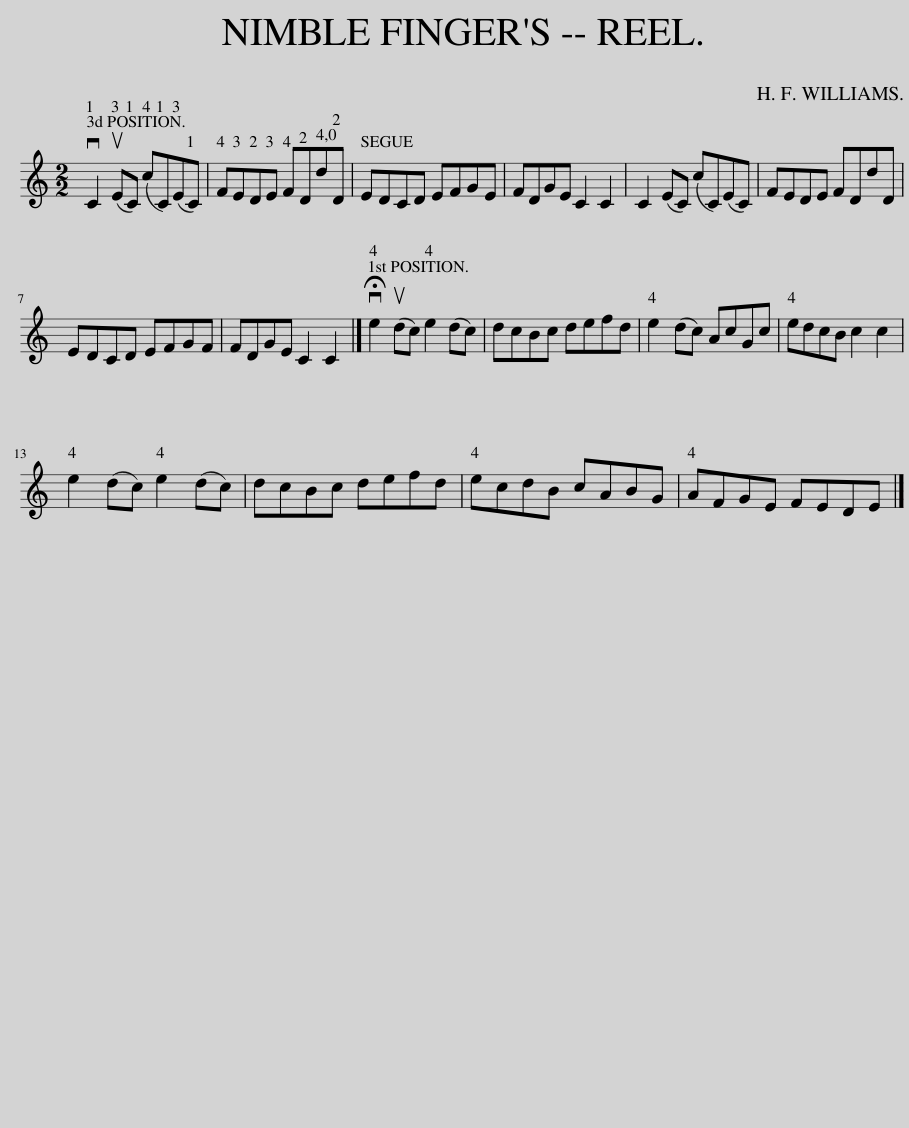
X:1
L:1/8
M:2/2
I:linebreak $
K:C
V:1 treble
V:1
 vC2 (uEC) (cC)(EC) | FEDE FDdD | EDCD EFGE | FDGE C2 C2 | C2 (EC) (cC)(EC) | %5
 FEDE FDdD |$ EDCD EFGF | FDGE C2 C2 |] !fermata!ve2 (udc) e2 (dc) | dcBc defd | %10
 e2 (dc) AcGc | edcB c2 c2 |$ e2 (dc) e2 (dc) | dcBc defd | ecdB cABG | %15
 AFGE FEDE |] %16
